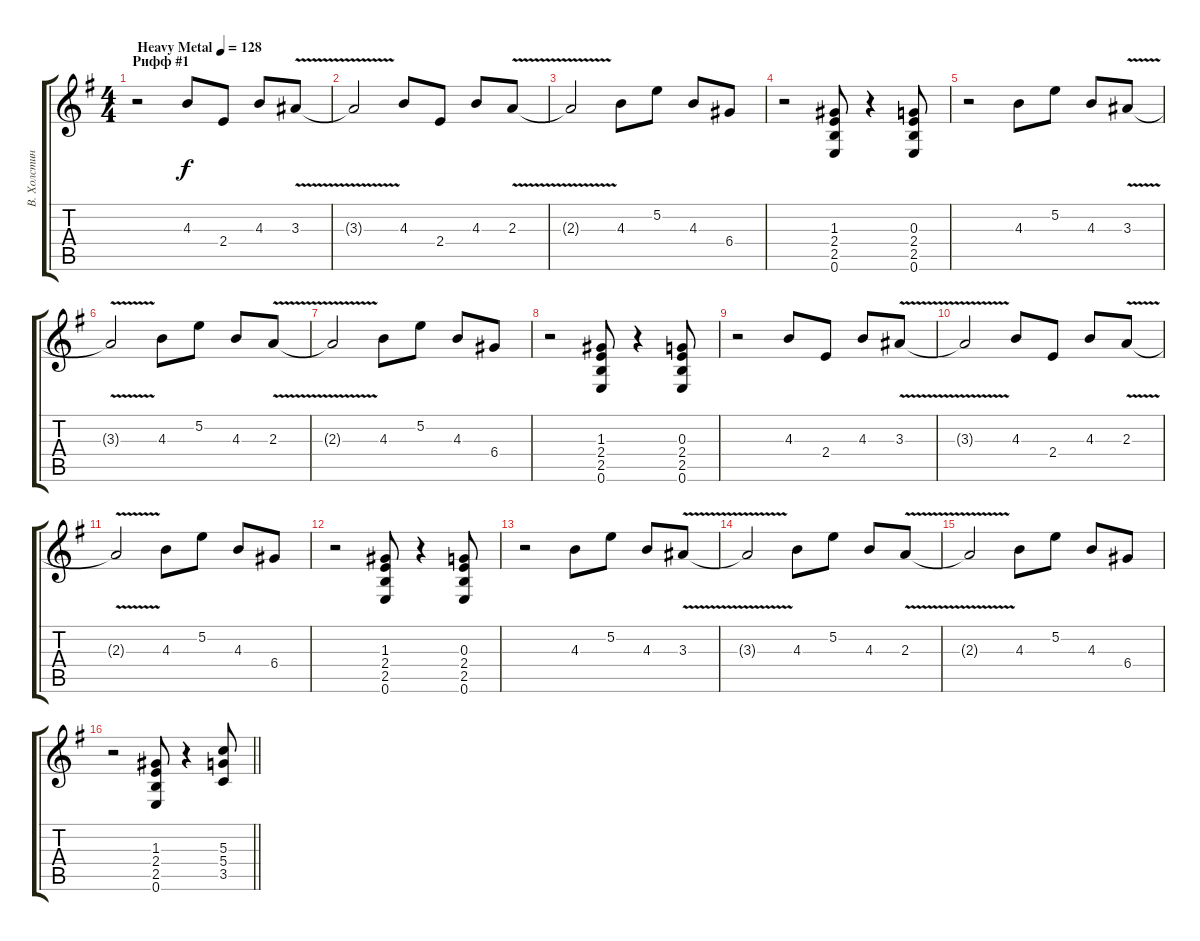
\track ("В. Холстинин" "В. Холстин") {instrument distortionguitar}
\staff {score tabs}
\tuning (E4 B3 G3 D3 A2 E2) {hide}
\ts (4 4)
\section ("" "Рифф #1")
\tempo (128 "Heavy Metal")
\clef g2
\ks g
r.2{dy f instrument distortionguitar} 4.3.8 2.4.8 4.3.8 3.3{v}.8 |
3.3{v t}.2 4.3.8 2.4.8 4.3.8 2.3{v}.8 |
2.3{v t}.2 4.3.8 5.2.8 4.3.8 6.4.8 |
r.2 (1.3 2.4 2.5 0.6).8 r.4 (0.3 2.4 2.5 0.6).8 |
r.2 4.3.8 5.2.8 4.3.8 3.3{v}.8 |
3.3{v t}.2 4.3.8 5.2.8 4.3.8 2.3{v}.8 |
2.3{v t}.2 4.3.8 5.2.8 4.3.8 6.4.8 |
r.2 (1.3 2.4 2.5 0.6).8 r.4 (0.3 2.4 2.5 0.6).8 |
r.2 4.3.8 2.4.8 4.3.8 3.3{v}.8 |
3.3{v t}.2 4.3.8 2.4.8 4.3.8 2.3{v}.8 |
2.3{v t}.2 4.3.8 5.2.8 4.3.8 6.4.8 |
r.2 (1.3 2.4 2.5 0.6).8 r.4 (0.3 2.4 2.5 0.6).8 |
r.2 4.3.8 5.2.8 4.3.8 3.3{v}.8 |
3.3{v t}.2 4.3.8 5.2.8 4.3.8 2.3{v}.8 |
2.3{v t}.2 4.3.8 5.2.8 4.3.8 6.4.8 |
\barLineRight lightlight
r.2 (1.3 2.4 2.5 0.6).8 r.4 (5.3 5.4 3.5).8
